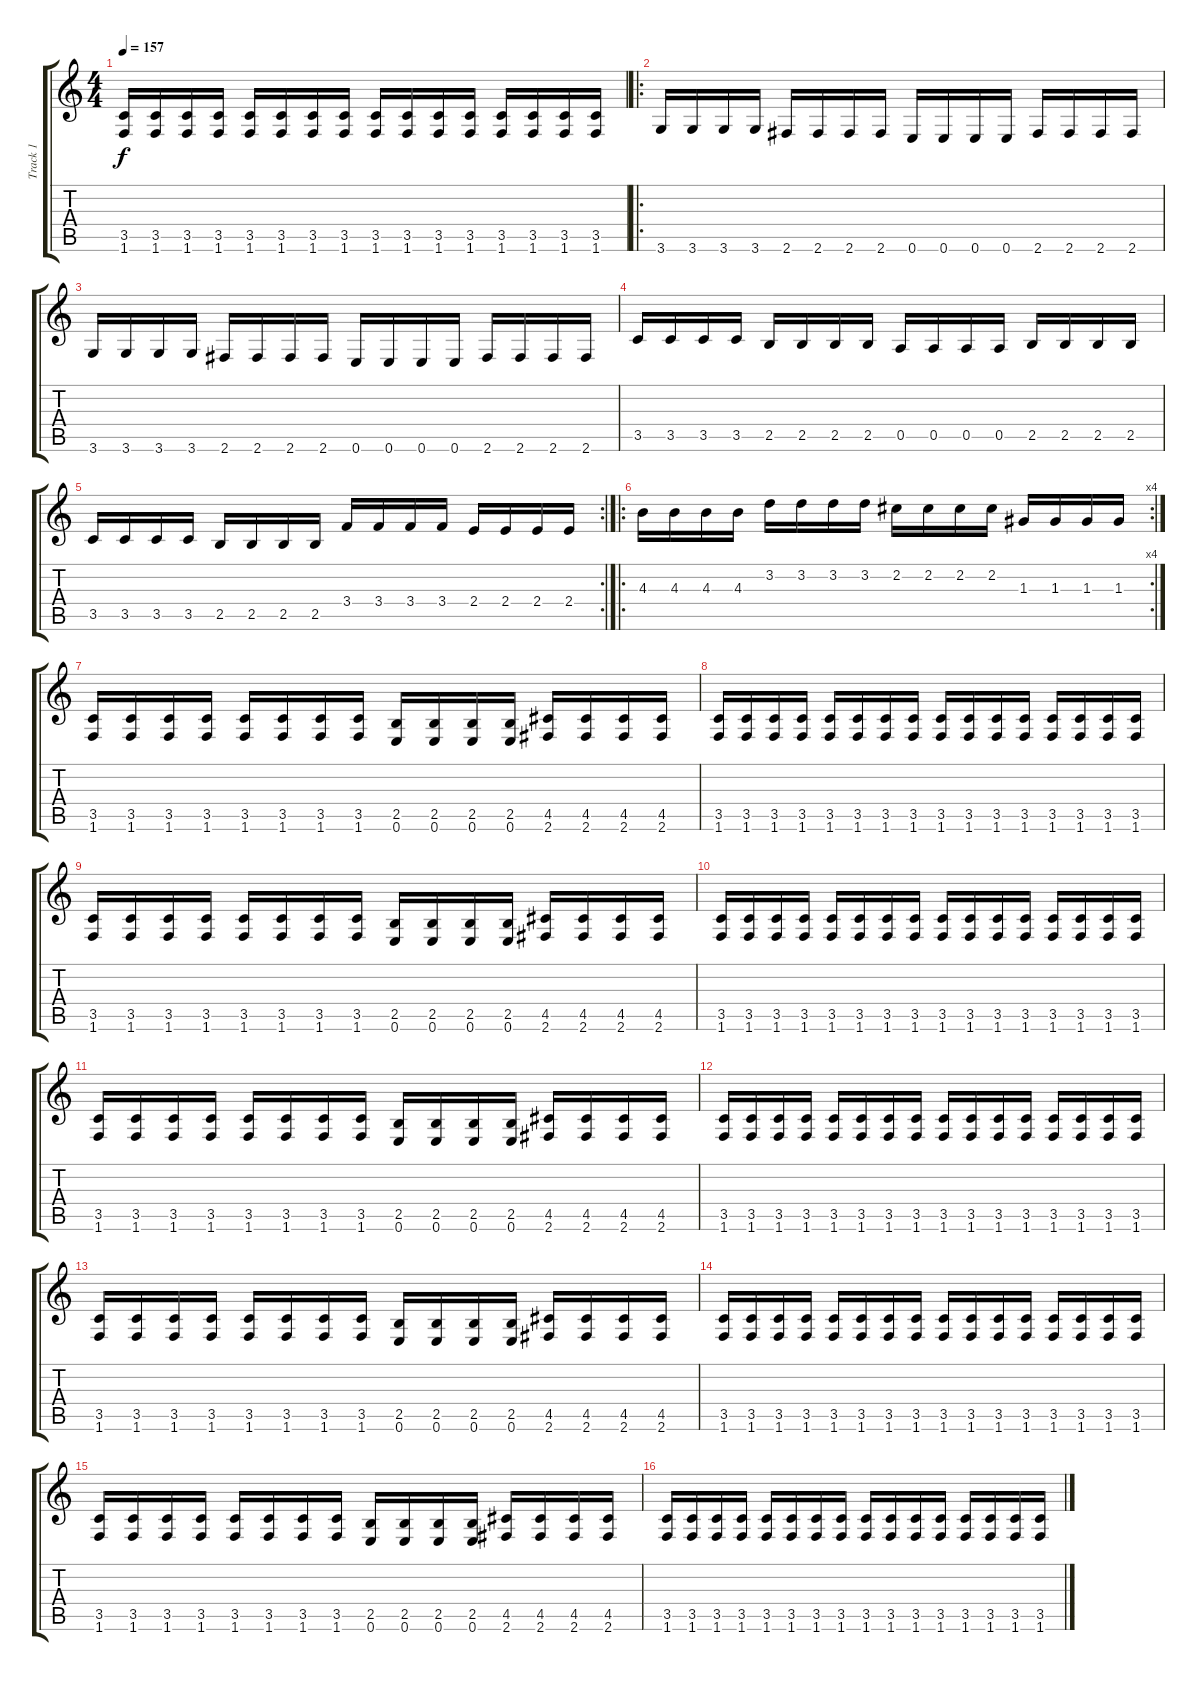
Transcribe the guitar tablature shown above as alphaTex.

\track ("Track 1" "Track 1") {instrument distortionguitar}
\staff {score tabs}
\tuning (E4 B3 G3 D3 A2 E2) {hide}
\ts (4 4)
\tempo 157
\clef g2
\ks c
(3.5 1.6).16{dy f} (3.5 1.6).16 (3.5 1.6).16 (3.5 1.6).16 (3.5 1.6).16 (3.5 1.6).16 (3.5 1.6).16 (3.5 1.6).16 (3.5 1.6).16 (3.5 1.6).16 (3.5 1.6).16 (3.5 1.6).16 (3.5 1.6).16 (3.5 1.6).16 (3.5 1.6).16 (3.5 1.6).16 |
\ro
3.6.16 3.6.16 3.6.16 3.6.16 2.6.16 2.6.16 2.6.16 2.6.16 0.6.16 0.6.16 0.6.16 0.6.16 2.6.16 2.6.16 2.6.16 2.6.16 |
3.6.16 3.6.16 3.6.16 3.6.16 2.6.16 2.6.16 2.6.16 2.6.16 0.6.16 0.6.16 0.6.16 0.6.16 2.6.16 2.6.16 2.6.16 2.6.16 |
3.5.16 3.5.16 3.5.16 3.5.16 2.5.16 2.5.16 2.5.16 2.5.16 0.5.16 0.5.16 0.5.16 0.5.16 2.5.16 2.5.16 2.5.16 2.5.16 |
\rc 2
3.5.16 3.5.16 3.5.16 3.5.16 2.5.16 2.5.16 2.5.16 2.5.16 3.4.16 3.4.16 3.4.16 3.4.16 2.4.16 2.4.16 2.4.16 2.4.16 |
\ro
\rc 4
4.3.16 4.3.16 4.3.16 4.3.16 3.2.16 3.2.16 3.2.16 3.2.16 2.2.16 2.2.16 2.2.16 2.2.16 1.3.16 1.3.16 1.3.16 1.3.16 |
(3.5 1.6).16 (3.5 1.6).16 (3.5 1.6).16 (3.5 1.6).16 (3.5 1.6).16 (3.5 1.6).16 (3.5 1.6).16 (3.5 1.6).16 (2.5 0.6).16 (2.5 0.6).16 (2.5 0.6).16 (2.5 0.6).16 (4.5 2.6).16 (4.5 2.6).16 (4.5 2.6).16 (4.5 2.6).16 |
(3.5 1.6).16 (3.5 1.6).16 (3.5 1.6).16 (3.5 1.6).16 (3.5 1.6).16 (3.5 1.6).16 (3.5 1.6).16 (3.5 1.6).16 (3.5 1.6).16 (3.5 1.6).16 (3.5 1.6).16 (3.5 1.6).16 (3.5 1.6).16 (3.5 1.6).16 (3.5 1.6).16 (3.5 1.6).16 |
(3.5 1.6).16 (3.5 1.6).16 (3.5 1.6).16 (3.5 1.6).16 (3.5 1.6).16 (3.5 1.6).16 (3.5 1.6).16 (3.5 1.6).16 (2.5 0.6).16 (2.5 0.6).16 (2.5 0.6).16 (2.5 0.6).16 (4.5 2.6).16 (4.5 2.6).16 (4.5 2.6).16 (4.5 2.6).16 |
(3.5 1.6).16 (3.5 1.6).16 (3.5 1.6).16 (3.5 1.6).16 (3.5 1.6).16 (3.5 1.6).16 (3.5 1.6).16 (3.5 1.6).16 (3.5 1.6).16 (3.5 1.6).16 (3.5 1.6).16 (3.5 1.6).16 (3.5 1.6).16 (3.5 1.6).16 (3.5 1.6).16 (3.5 1.6).16 |
(3.5 1.6).16 (3.5 1.6).16 (3.5 1.6).16 (3.5 1.6).16 (3.5 1.6).16 (3.5 1.6).16 (3.5 1.6).16 (3.5 1.6).16 (2.5 0.6).16 (2.5 0.6).16 (2.5 0.6).16 (2.5 0.6).16 (4.5 2.6).16 (4.5 2.6).16 (4.5 2.6).16 (4.5 2.6).16 |
(3.5 1.6).16 (3.5 1.6).16 (3.5 1.6).16 (3.5 1.6).16 (3.5 1.6).16 (3.5 1.6).16 (3.5 1.6).16 (3.5 1.6).16 (3.5 1.6).16 (3.5 1.6).16 (3.5 1.6).16 (3.5 1.6).16 (3.5 1.6).16 (3.5 1.6).16 (3.5 1.6).16 (3.5 1.6).16 |
(3.5 1.6).16 (3.5 1.6).16 (3.5 1.6).16 (3.5 1.6).16 (3.5 1.6).16 (3.5 1.6).16 (3.5 1.6).16 (3.5 1.6).16 (2.5 0.6).16 (2.5 0.6).16 (2.5 0.6).16 (2.5 0.6).16 (4.5 2.6).16 (4.5 2.6).16 (4.5 2.6).16 (4.5 2.6).16 |
(3.5 1.6).16 (3.5 1.6).16 (3.5 1.6).16 (3.5 1.6).16 (3.5 1.6).16 (3.5 1.6).16 (3.5 1.6).16 (3.5 1.6).16 (3.5 1.6).16 (3.5 1.6).16 (3.5 1.6).16 (3.5 1.6).16 (3.5 1.6).16 (3.5 1.6).16 (3.5 1.6).16 (3.5 1.6).16 |
(3.5 1.6).16 (3.5 1.6).16 (3.5 1.6).16 (3.5 1.6).16 (3.5 1.6).16 (3.5 1.6).16 (3.5 1.6).16 (3.5 1.6).16 (2.5 0.6).16 (2.5 0.6).16 (2.5 0.6).16 (2.5 0.6).16 (4.5 2.6).16 (4.5 2.6).16 (4.5 2.6).16 (4.5 2.6).16 |
(3.5 1.6).16 (3.5 1.6).16 (3.5 1.6).16 (3.5 1.6).16 (3.5 1.6).16 (3.5 1.6).16 (3.5 1.6).16 (3.5 1.6).16 (3.5 1.6).16 (3.5 1.6).16 (3.5 1.6).16 (3.5 1.6).16 (3.5 1.6).16 (3.5 1.6).16 (3.5 1.6).16 (3.5 1.6).16
